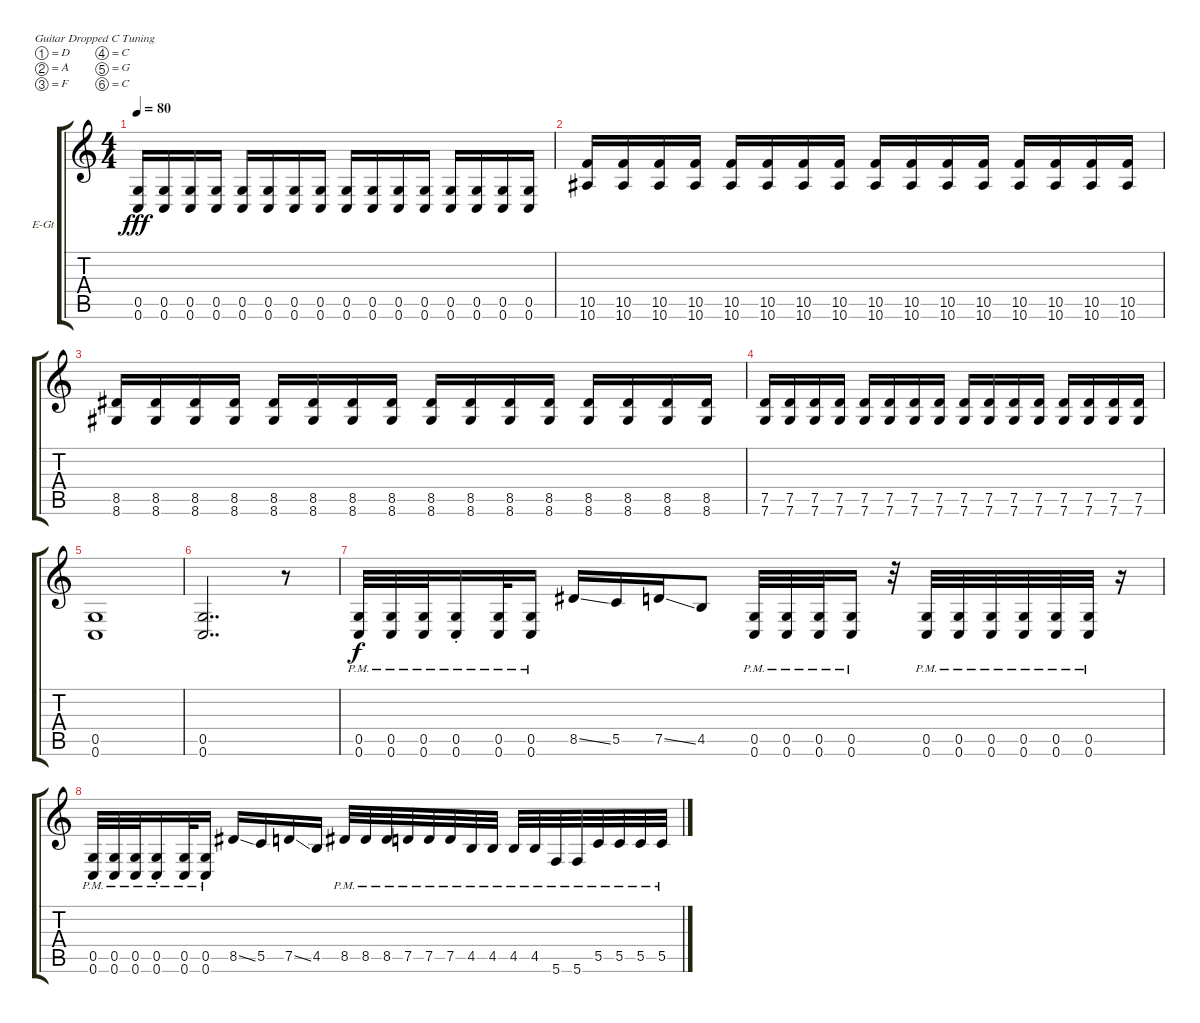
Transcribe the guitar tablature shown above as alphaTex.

\defaultSystemsLayout 4
\bracketExtendMode groupsimilarinstruments
\firstSystemTrackNameOrientation horizontal
\otherSystemsTrackNameOrientation horizontal
\track ("Guitar ll" "E-Gt") {instrument overdrivenguitar}
\staff {score tabs}
\tuning (D4 A3 F3 C3 G2 C2)
\ts (4 4)
\tempo 80
\clef g2
\ks c
(0.6 0.5).16{dy fff} (0.6 0.5).16 (0.6 0.5).16 (0.6 0.5).16 (0.6 0.5).16 (0.6 0.5).16 (0.6 0.5).16 (0.6 0.5).16 (0.6 0.5).16 (0.6 0.5).16 (0.6 0.5).16 (0.6 0.5).16 (0.6 0.5).16 (0.6 0.5).16 (0.6 0.5).16 (0.6 0.5).16 |
(10.6 10.5).16 (10.6 10.5).16 (10.6 10.5).16 (10.6 10.5).16 (10.6 10.5).16 (10.6 10.5).16 (10.6 10.5).16 (10.6 10.5).16 (10.6 10.5).16 (10.6 10.5).16 (10.6 10.5).16 (10.6 10.5).16 (10.6 10.5).16 (10.6 10.5).16 (10.6 10.5).16 (10.6 10.5).16 |
(8.6 8.5).16 (8.6 8.5).16 (8.6 8.5).16 (8.6 8.5).16 (8.6 8.5).16 (8.6 8.5).16 (8.6 8.5).16 (8.6 8.5).16 (8.6 8.5).16 (8.6 8.5).16 (8.6 8.5).16 (8.6 8.5).16 (8.6 8.5).16 (8.6 8.5).16 (8.6 8.5).16 (8.6 8.5).16 |
(7.6 7.5).16 (7.6 7.5).16 (7.6 7.5).16 (7.6 7.5).16 (7.6 7.5).16 (7.6 7.5).16 (7.6 7.5).16 (7.6 7.5).16 (7.6 7.5).16 (7.6 7.5).16 (7.6 7.5).16 (7.6 7.5).16 (7.6 7.5).16 (7.6 7.5).16 (7.6 7.5).16 (7.6 7.5).16 |
(0.6 0.5).1 |
(0.5 0.6).2{dd} r.8 |
(0.6{pm} 0.5{pm}).32{dy f} (0.6{pm} 0.5{pm}).32 (0.6{pm} 0.5{pm}).32 (0.6{pm st} 0.5{pm st}).16 (0.6{pm} 0.5{pm}).32 (0.6{pm} 0.5{pm}).16 8.5{ss}.16 5.5.16 7.5{ss}.16 4.5.8 (0.6{pm} 0.5{pm}).32 (0.6{pm} 0.5{pm}).32 (0.6{pm} 0.5{pm}).32 (0.6{pm} 0.5{pm}).16 r.32 (0.6{pm} 0.5{pm}).32 (0.6{pm} 0.5{pm}).32 (0.6{pm} 0.5{pm}).32 (0.6{pm} 0.5{pm}).32 (0.6{pm} 0.5{pm}).32 (0.6{pm} 0.5{pm}).32 r.16 |
(0.6{pm} 0.5{pm}).32 (0.6{pm} 0.5{pm}).32 (0.6{pm} 0.5{pm}).32 (0.6{pm st} 0.5{pm st}).16 (0.6{pm} 0.5{pm}).32 (0.6{pm} 0.5{pm}).16 8.5{ss}.16 5.5.16 7.5{ss}.16 4.5.16 8.5{pm}.32 8.5{pm}.32 8.5{pm}.32 7.5{pm}.32 7.5{pm}.32 7.5{pm}.32 4.5{pm}.32 4.5{pm}.32 4.5{pm}.32 4.5{pm}.32 5.6{pm}.32 5.6{pm}.32 5.5{pm}.32 5.5{pm}.32 5.5{pm}.32 5.5{pm}.32
